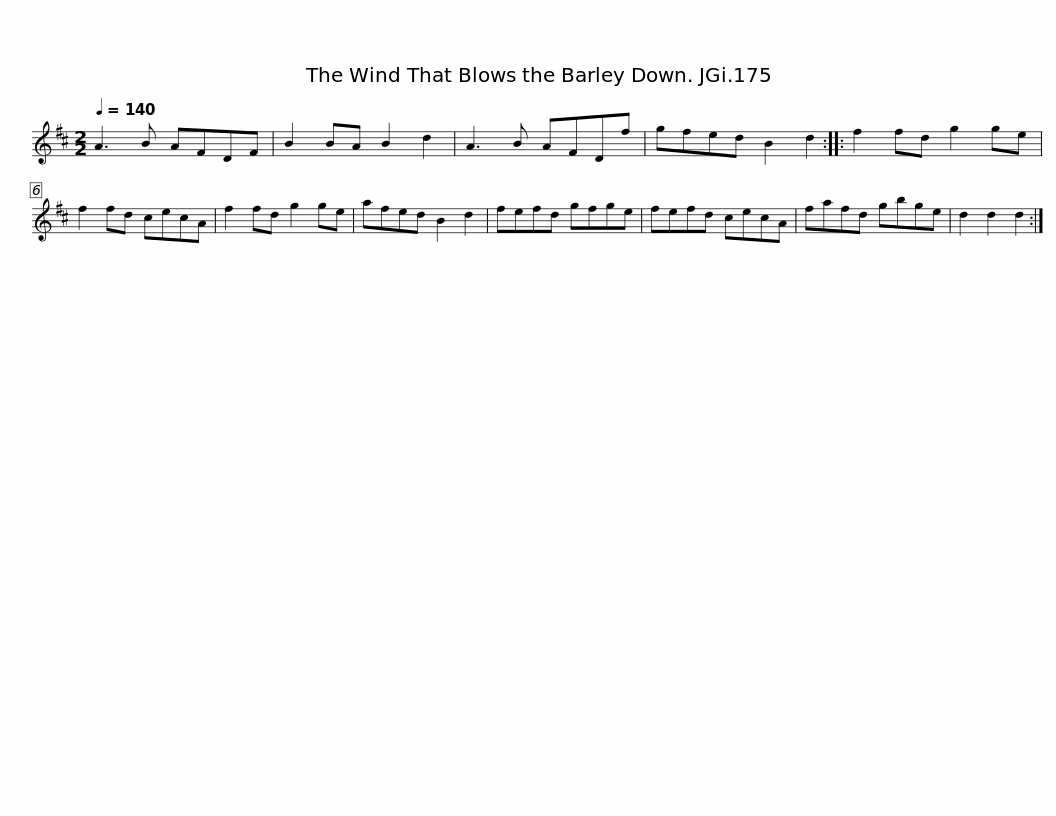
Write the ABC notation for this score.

X:1
L:1/8
Q:1/4=140
M:2/2
I:linebreak $
K:D
V:1 treble
V:1
 A3 B AFDF | B2 BA B2 d2 | A3 B AFDf | gfed B2 d2 :: f2 fd g2 ge | %5
 f2 fd cecA |$ f2 fd g2 ge | afed B2 d2 | fefd gfge | fefd cecA | %10
 fafd gbge | d2 d2 d2 :| %12
